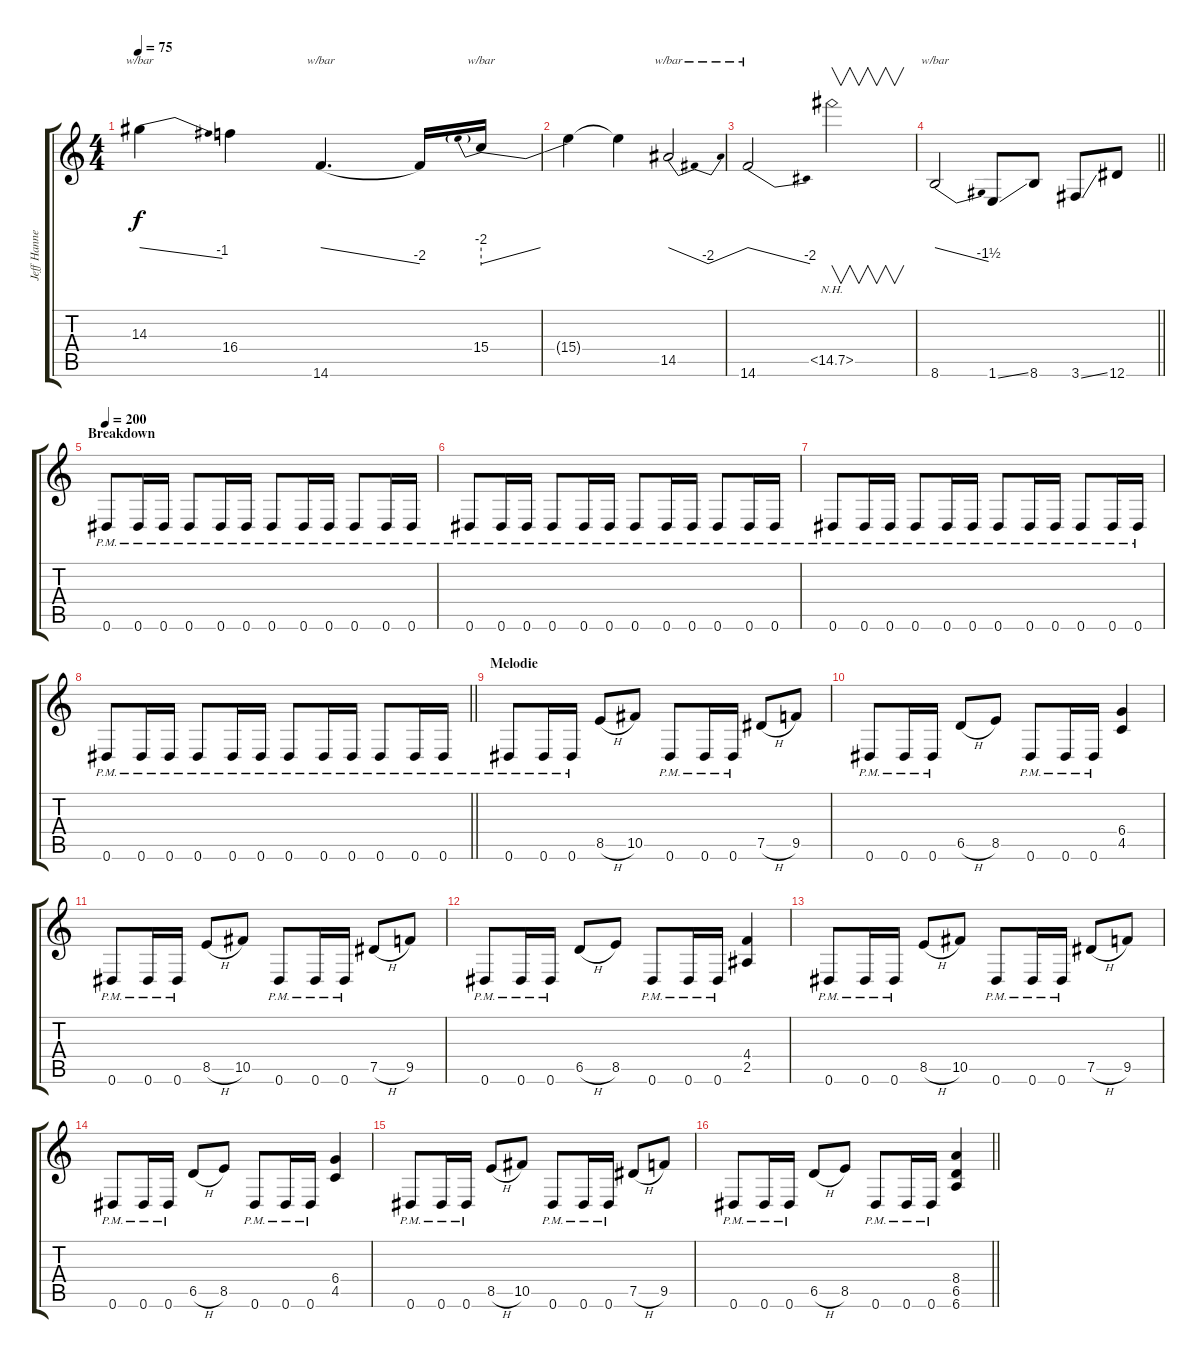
\track ("Jeff Hanneman (Lead)" "Jeff Hanne") {instrument distortionguitar}
\staff {score tabs}
\tuning (Eb4 Bb3 Gb3 Db3 Ab2 Eb2) {hide}
\ts (4 4)
\tempo 75
\clef g2
\ks c
14.3.4{tbe (dive default 0 0 60 -4) dy f} 16.4.4 14.6.4{d tbe (dive default 0 0 60 -8)} 14.6{t}.16 15.4.16{tbe (predivedive default 0 -8 60 0)} |
15.4{t}.4 15.4{t}.4 14.5.2{tbe (dip default 0 0 30 -8 60 0)} |
14.6.2{tbe (dive default 0 0 60 -8)} 15.5{nh}.2{v} |
\barLineRight lightlight
8.6.2{tbe (dive default 0 0 60 -6)} 1.6{ss}.8 8.6.8 3.6{ss}.8 12.6.8 |
\section ("" "Breakdown")
\tempo 200
0.6{pm}.8 0.6{pm}.16 0.6{pm}.16 0.6{pm}.8 0.6{pm}.16 0.6{pm}.16 0.6{pm}.8 0.6{pm}.16 0.6{pm}.16 0.6{pm}.8 0.6{pm}.16 0.6{pm}.16 |
0.6{pm}.8 0.6{pm}.16 0.6{pm}.16 0.6{pm}.8 0.6{pm}.16 0.6{pm}.16 0.6{pm}.8 0.6{pm}.16 0.6{pm}.16 0.6{pm}.8 0.6{pm}.16 0.6{pm}.16 |
0.6{pm}.8 0.6{pm}.16 0.6{pm}.16 0.6{pm}.8 0.6{pm}.16 0.6{pm}.16 0.6{pm}.8 0.6{pm}.16 0.6{pm}.16 0.6{pm}.8 0.6{pm}.16 0.6{pm}.16 |
\barLineRight lightlight
0.6{pm}.8 0.6{pm}.16 0.6{pm}.16 0.6{pm}.8 0.6{pm}.16 0.6{pm}.16 0.6{pm}.8 0.6{pm}.16 0.6{pm}.16 0.6{pm}.8 0.6{pm}.16 0.6{pm}.16 |
\section ("" "Melodie")
0.6{pm}.8 0.6{pm}.16 0.6{pm}.16 8.5{h}.8 10.5.8 0.6{pm}.8 0.6{pm}.16 0.6{pm}.16 7.5{h}.8 9.5.8 |
0.6{pm}.8 0.6{pm}.16 0.6{pm}.16 6.5{h}.8 8.5.8 0.6{pm}.8 0.6{pm}.16 0.6{pm}.16 (6.4 4.5).4 |
0.6{pm}.8 0.6{pm}.16 0.6{pm}.16 8.5{h}.8 10.5.8 0.6{pm}.8 0.6{pm}.16 0.6{pm}.16 7.5{h}.8 9.5.8 |
0.6{pm}.8 0.6{pm}.16 0.6{pm}.16 6.5{h}.8 8.5.8 0.6{pm}.8 0.6{pm}.16 0.6{pm}.16 (4.4 2.5).4 |
0.6{pm}.8 0.6{pm}.16 0.6{pm}.16 8.5{h}.8 10.5.8 0.6{pm}.8 0.6{pm}.16 0.6{pm}.16 7.5{h}.8 9.5.8 |
0.6{pm}.8 0.6{pm}.16 0.6{pm}.16 6.5{h}.8 8.5.8 0.6{pm}.8 0.6{pm}.16 0.6{pm}.16 (6.4 4.5).4 |
0.6{pm}.8 0.6{pm}.16 0.6{pm}.16 8.5{h}.8 10.5.8 0.6{pm}.8 0.6{pm}.16 0.6{pm}.16 7.5{h}.8 9.5.8 |
\barLineRight lightlight
0.6{pm}.8 0.6{pm}.16 0.6{pm}.16 6.5{h}.8 8.5.8 0.6{pm}.8 0.6{pm}.16 0.6{pm}.16 (8.4 6.5 6.6).4
